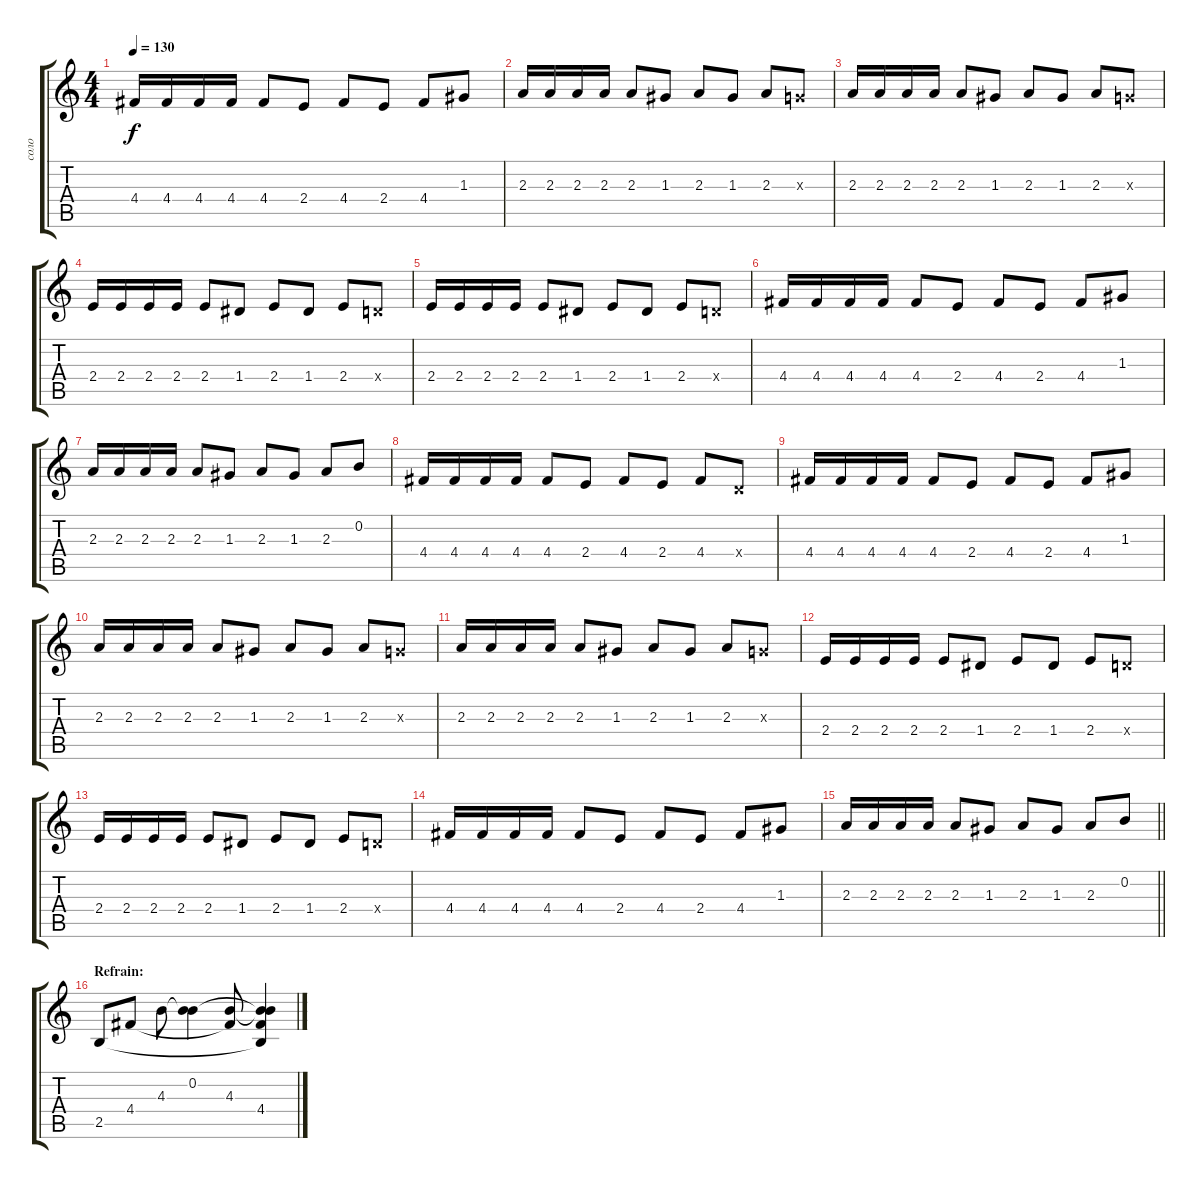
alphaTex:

\track ("соло" "соло") {instrument electricguitarmuted}
\staff {score tabs}
\tuning (E4 B3 G3 D3 A2 E2) {hide}
\ts (4 4)
\tempo 130
\clef g2
\ks c
4.4.16{dy f} 4.4.16 4.4.16 4.4.16 4.4.8 2.4.8 4.4.8 2.4.8 4.4.8 1.3.8 |
2.3.16 2.3.16 2.3.16 2.3.16 2.3.8 1.3.8 2.3.8 1.3.8 2.3.8 0.3{x}.8 |
2.3.16 2.3.16 2.3.16 2.3.16 2.3.8 1.3.8 2.3.8 1.3.8 2.3.8 0.3{x}.8 |
2.4.16 2.4.16 2.4.16 2.4.16 2.4.8 1.4.8 2.4.8 1.4.8 2.4.8 0.4{x}.8 |
2.4.16 2.4.16 2.4.16 2.4.16 2.4.8 1.4.8 2.4.8 1.4.8 2.4.8 0.4{x}.8 |
4.4.16 4.4.16 4.4.16 4.4.16 4.4.8 2.4.8 4.4.8 2.4.8 4.4.8 1.3.8 |
2.3.16 2.3.16 2.3.16 2.3.16 2.3.8 1.3.8 2.3.8 1.3.8 2.3.8 0.2.8 |
4.4.16 4.4.16 4.4.16 4.4.16 4.4.8 2.4.8 4.4.8 2.4.8 4.4.8 0.4{x}.8 |
4.4.16 4.4.16 4.4.16 4.4.16 4.4.8 2.4.8 4.4.8 2.4.8 4.4.8 1.3.8 |
2.3.16 2.3.16 2.3.16 2.3.16 2.3.8 1.3.8 2.3.8 1.3.8 2.3.8 0.3{x}.8 |
2.3.16 2.3.16 2.3.16 2.3.16 2.3.8 1.3.8 2.3.8 1.3.8 2.3.8 0.3{x}.8 |
2.4.16 2.4.16 2.4.16 2.4.16 2.4.8 1.4.8 2.4.8 1.4.8 2.4.8 0.4{x}.8 |
2.4.16 2.4.16 2.4.16 2.4.16 2.4.8 1.4.8 2.4.8 1.4.8 2.4.8 0.4{x}.8 |
4.4.16 4.4.16 4.4.16 4.4.16 4.4.8 2.4.8 4.4.8 2.4.8 4.4.8 1.3.8 |
\barLineRight lightlight
2.3.16 2.3.16 2.3.16 2.3.16 2.3.8 1.3.8 2.3.8 1.3.8 2.3.8 0.2.8 |
\section ("" "Refrain:")
2.5.8 4.4.8 4.3.8 (0.2 4.3{t}).4 (4.3 4.4{t}).8 (0.2{t} 4.3{t} 4.4 2.5{t}).4
